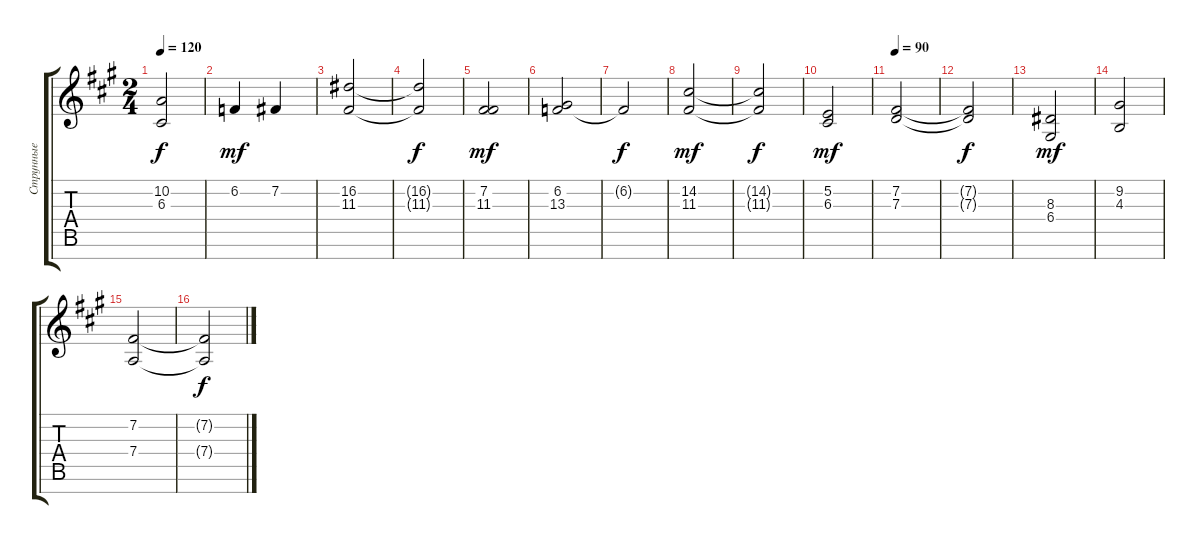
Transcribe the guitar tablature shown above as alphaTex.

\track ("Струнные" "Струнные") {instrument stringensemble1}
\staff {score tabs}
\tuning (E4 B3 G3 D3 A2 E2 B1) {hide}
\ts (2 4)
\tempo 120
\clef g2
\ks f#minor
(10.2{t} 6.3{t}).2{dy f} |
6.2.4{dy mf} 7.2.4 |
(16.2 11.3).2 |
(16.2{t} 11.3{t}).2{dy f} |
(7.2 11.3).2{dy mf} |
(6.2 13.3).2 |
6.2{t}.2{dy f} |
(14.2 11.3).2{dy mf} |
(14.2{t} 11.3{t}).2{dy f} |
(5.2 6.3).2{dy mf} |
\tempo 90
(7.2 7.3).2 |
(7.2{t} 7.3{t}).2{dy f} |
(8.3 6.4).2{dy mf} |
(9.2 4.3).2 |
(7.2 7.4).2{volume 0} |
(7.2{t} 7.4{t}).2{dy f}
